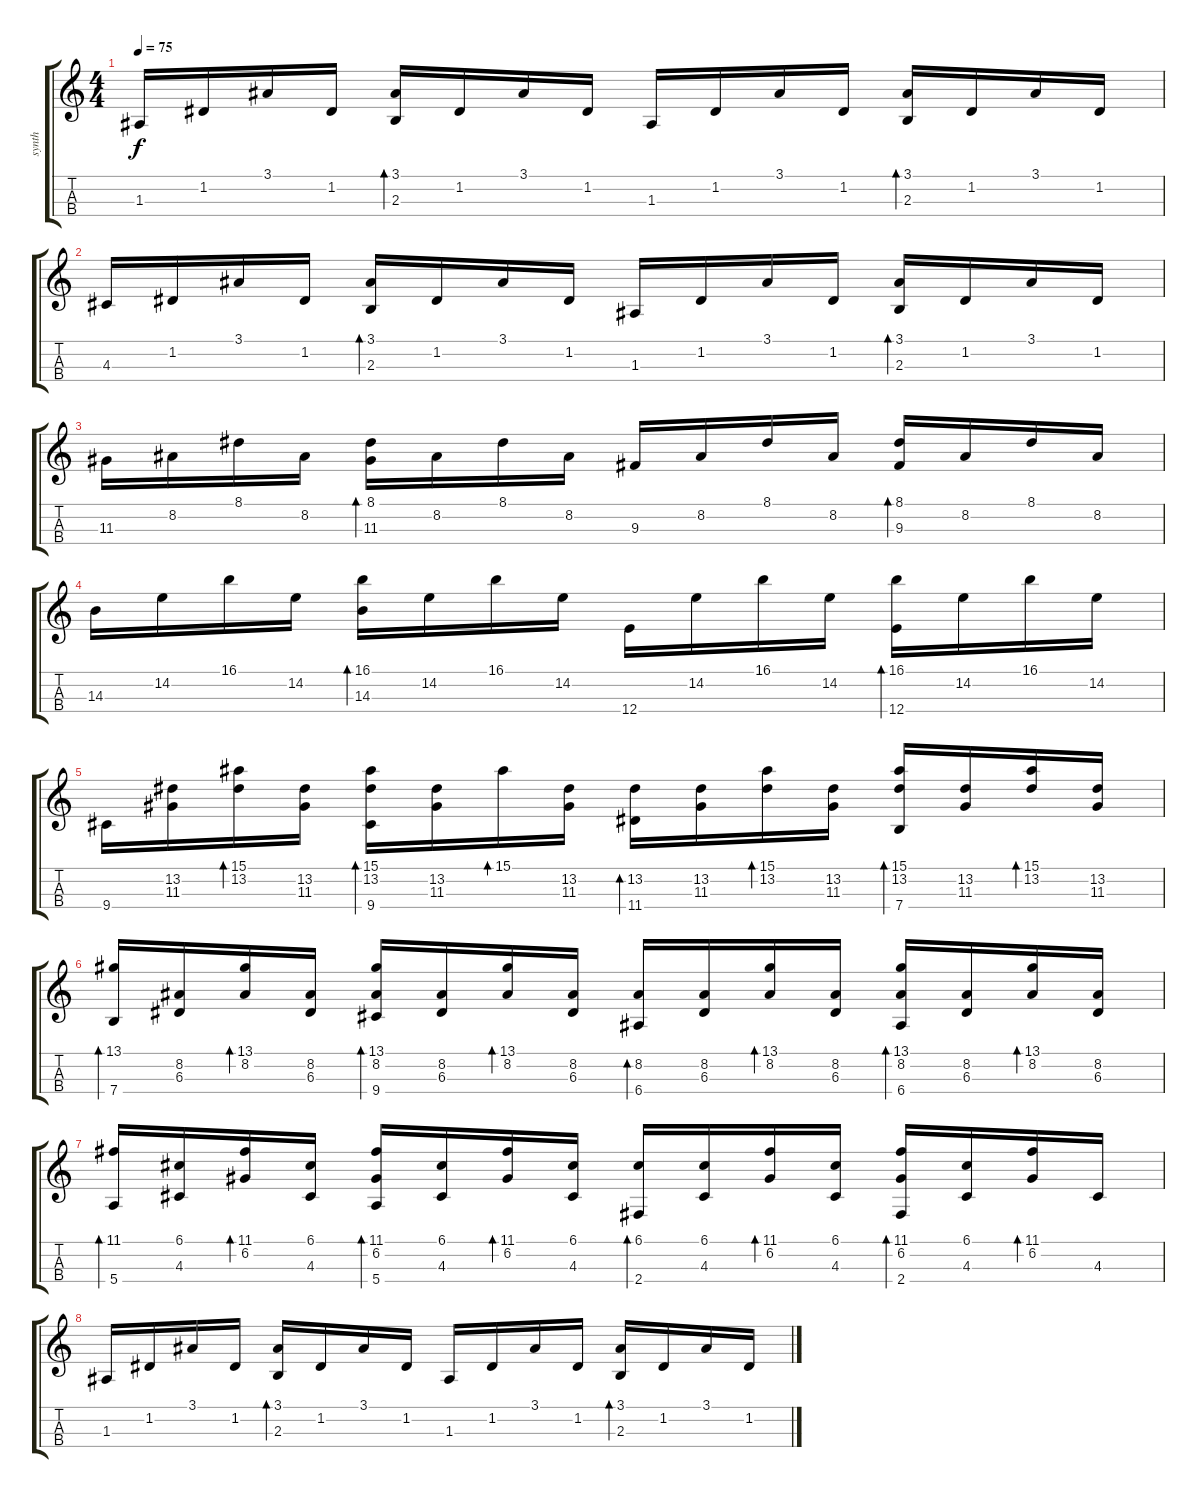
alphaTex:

\track ("synth" "synth") {instrument harpsichord}
\staff {score tabs}
\tuning (G4 D4 A3 E3) {hide}
\ts (4 4)
\tempo 75
\clef g2
\ks c
1.3.16{dy f instrument harpsichord} 1.2.16 3.1.16 1.2.16 (3.1 2.3).16{bd 480} 1.2.16 3.1.16 1.2.16 1.3.16 1.2.16 3.1.16 1.2.16 (3.1 2.3).16{bd 480} 1.2.16 3.1.16 1.2.16 |
4.3.16 1.2.16 3.1.16 1.2.16 (3.1 2.3).16{bd 480} 1.2.16 3.1.16 1.2.16 1.3.16 1.2.16 3.1.16 1.2.16 (3.1 2.3).16{bd 480} 1.2.16 3.1.16 1.2.16 |
11.3.16 8.2.16 8.1.16 8.2.16 (8.1 11.3).16{bd 480} 8.2.16 8.1.16 8.2.16 9.3.16 8.2.16 8.1.16 8.2.16 (8.1 9.3).16{bd 480} 8.2.16 8.1.16 8.2.16 |
14.3.16 14.2.16 16.1.16 14.2.16 (16.1 14.3).16{bd 480} 14.2.16 16.1.16 14.2.16 12.4.16 14.2.16 16.1.16 14.2.16 (16.1 12.4).16{bd 480} 14.2.16 16.1.16 14.2.16 |
9.4.16 (13.2 11.3).16 (15.1 13.2).16{bd 480} (13.2 11.3).16 (15.1 13.2 9.4).16{bd 480} (13.2 11.3).16 15.1.16{bd 480} (13.2 11.3).16 (13.2 11.4).16{bd 480} (13.2 11.3).16 (15.1 13.2).16{bd 480} (13.2 11.3).16 (15.1 13.2 7.4).16{bd 480} (13.2 11.3).16 (15.1 13.2).16{bd 480} (13.2 11.3).16 |
(13.1 7.4).16{bd 480} (8.2 6.3).16 (13.1 8.2).16{bd 480} (8.2 6.3).16 (13.1 8.2 9.4).16{bd 480} (8.2 6.3).16 (13.1 8.2).16{bd 480} (8.2 6.3).16 (8.2 6.4).16{bd 480} (8.2 6.3).16 (13.1 8.2).16{bd 480} (8.2 6.3).16 (13.1 8.2 6.4).16{bd 480} (8.2 6.3).16 (13.1 8.2).16{bd 480} (8.2 6.3).16 |
(11.1 5.4).16{bd 480} (6.1 4.3).16 (11.1 6.2).16{bd 480} (6.1 4.3).16 (11.1 6.2 5.4).16{bd 480} (6.1 4.3).16 (11.1 6.2).16{bd 480} (6.1 4.3).16 (6.1 2.4).16{bd 480} (6.1 4.3).16 (11.1 6.2).16{bd 480} (6.1 4.3).16 (11.1 6.2 2.4).16{bd 480} (6.1 4.3).16 (11.1 6.2).16{bd 480} 4.3.16 |
1.3.16 1.2.16 3.1.16 1.2.16 (3.1 2.3).16{bd 480} 1.2.16 3.1.16 1.2.16 1.3.16 1.2.16 3.1.16 1.2.16 (3.1 2.3).16{bd 480} 1.2.16 3.1.16 1.2.16
